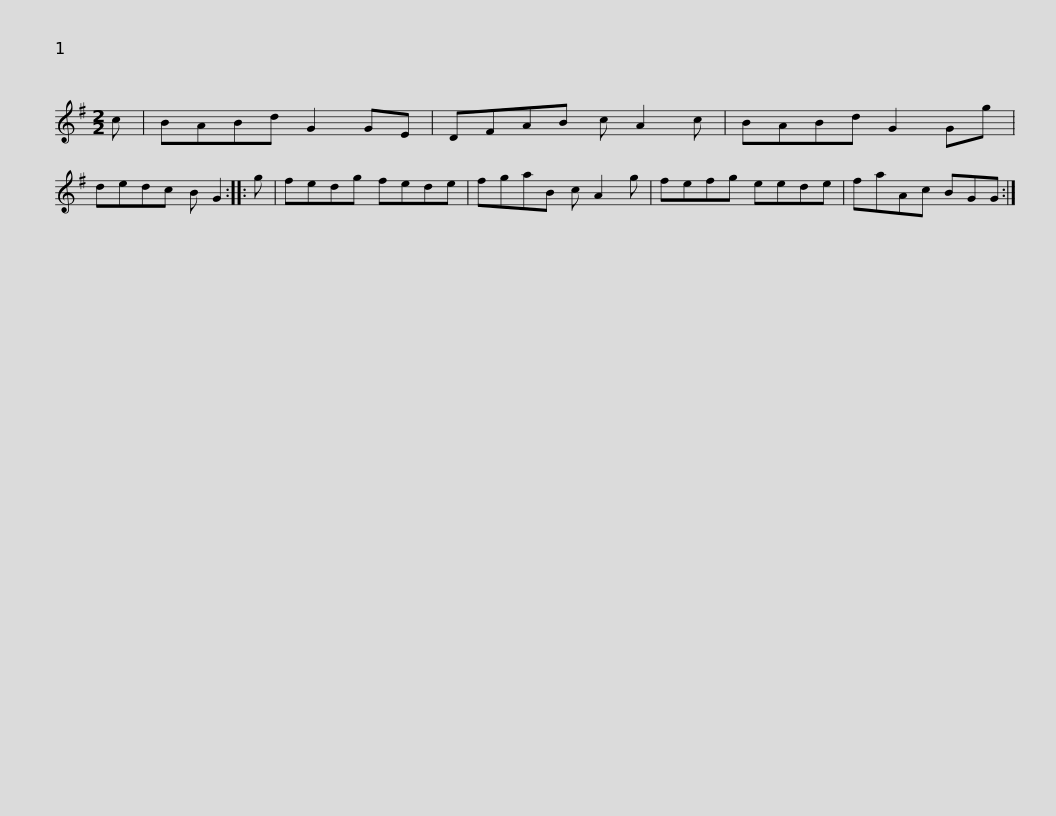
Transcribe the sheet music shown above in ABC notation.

X:1
L:1/8
M:2/2
I:linebreak $
K:G
V:1 treble
V:1
 c | BABd G2 GE | DFAB c A2 c | BABd G2 Gg | dedc B G2 :: %5
 g | fedg fede |$ fgaB c A2 g | fefg eede | faAc BGG :| %10
